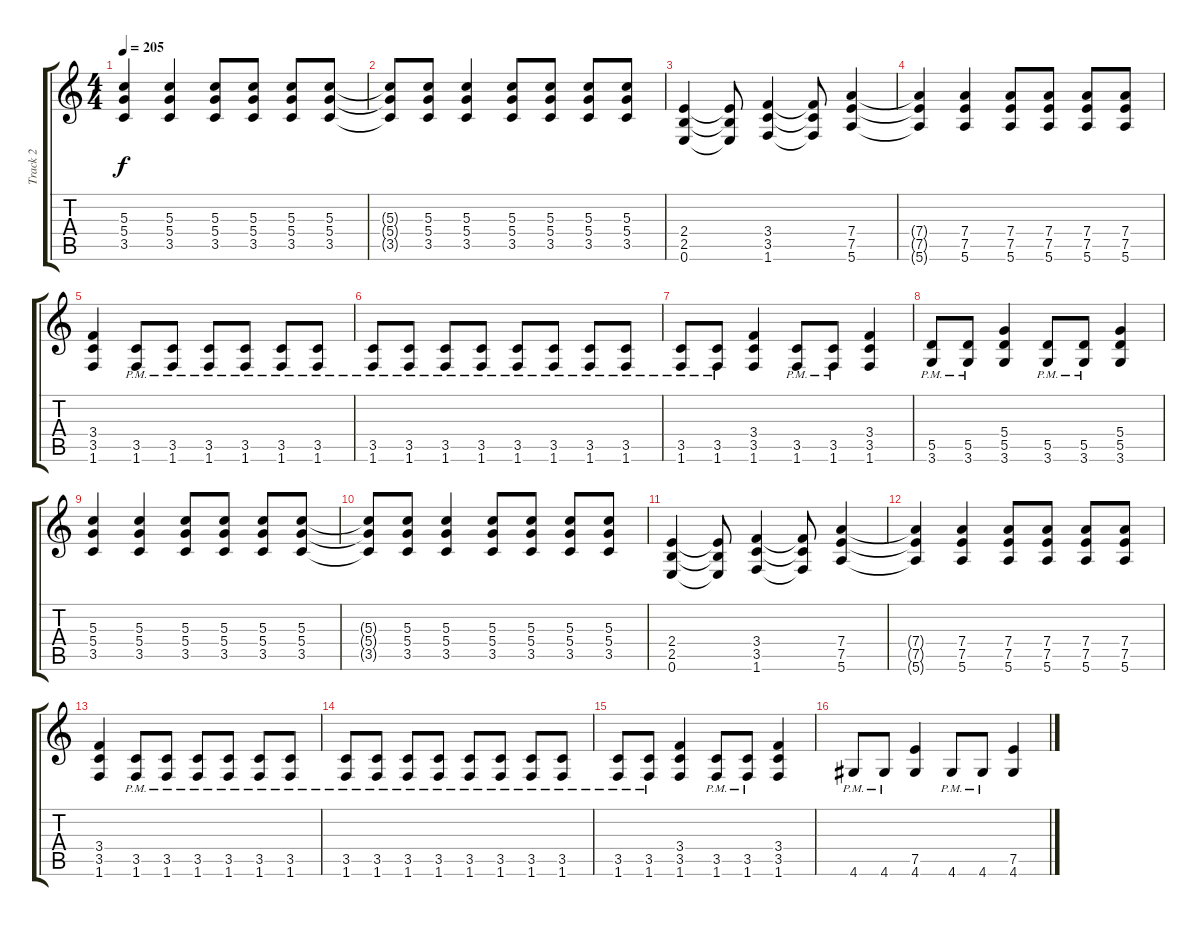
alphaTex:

\track ("Track 2" "Track 2") {instrument distortionguitar}
\staff {score tabs}
\tuning (E4 B3 G3 D3 A2 E2) {hide}
\ts (4 4)
\tempo 205
\clef g2
\ks c
(5.3 5.4 3.5).4{dy f} (5.3 5.4 3.5).4 (5.3 5.4 3.5).8 (5.3 5.4 3.5).8 (5.3 5.4 3.5).8 (5.3 5.4 3.5).8 |
(5.3{t} 5.4{t} 3.5{t}).8 (5.3 5.4 3.5).8 (5.3 5.4 3.5).4 (5.3 5.4 3.5).8 (5.3 5.4 3.5).8 (5.3 5.4 3.5).8 (5.3 5.4 3.5).8 |
(2.4 2.5 0.6).4 (2.4{t} 2.5{t} 0.6{t}).8 (3.4 3.5 1.6).4 (3.4{t} 3.5{t} 1.6{t}).8 (7.4 7.5 5.6).4 |
(7.4{t} 7.5{t} 5.6{t}).4 (7.4 7.5 5.6).4 (7.4 7.5 5.6).8 (7.4 7.5 5.6).8 (7.4 7.5 5.6).8 (7.4 7.5 5.6).8 |
(3.4 3.5 1.6).4 (3.5{pm} 1.6{pm}).8 (3.5{pm} 1.6{pm}).8 (3.5{pm} 1.6{pm}).8 (3.5{pm} 1.6{pm}).8 (3.5{pm} 1.6{pm}).8 (3.5{pm} 1.6{pm}).8 |
(3.5{pm} 1.6{pm}).8 (3.5{pm} 1.6{pm}).8 (3.5{pm} 1.6{pm}).8 (3.5{pm} 1.6{pm}).8 (3.5{pm} 1.6{pm}).8 (3.5{pm} 1.6{pm}).8 (3.5{pm} 1.6{pm}).8 (3.5{pm} 1.6{pm}).8 |
(3.5{pm} 1.6{pm}).8 (3.5{pm} 1.6{pm}).8 (3.4 3.5 1.6).4 (3.5{pm} 1.6{pm}).8 (3.5{pm} 1.6{pm}).8 (3.4 3.5 1.6).4 |
(5.5{pm} 3.6{pm}).8 (5.5{pm} 3.6{pm}).8 (5.4 5.5 3.6).4 (5.5{pm} 3.6{pm}).8 (5.5{pm} 3.6{pm}).8 (5.4 5.5 3.6).4 |
(5.3 5.4 3.5).4 (5.3 5.4 3.5).4 (5.3 5.4 3.5).8 (5.3 5.4 3.5).8 (5.3 5.4 3.5).8 (5.3 5.4 3.5).8 |
(5.3{t} 5.4{t} 3.5{t}).8 (5.3 5.4 3.5).8 (5.3 5.4 3.5).4 (5.3 5.4 3.5).8 (5.3 5.4 3.5).8 (5.3 5.4 3.5).8 (5.3 5.4 3.5).8 |
(2.4 2.5 0.6).4 (2.4{t} 2.5{t} 0.6{t}).8 (3.4 3.5 1.6).4 (3.4{t} 3.5{t} 1.6{t}).8 (7.4 7.5 5.6).4 |
(7.4{t} 7.5{t} 5.6{t}).4 (7.4 7.5 5.6).4 (7.4 7.5 5.6).8 (7.4 7.5 5.6).8 (7.4 7.5 5.6).8 (7.4 7.5 5.6).8 |
(3.4 3.5 1.6).4 (3.5{pm} 1.6{pm}).8 (3.5{pm} 1.6{pm}).8 (3.5{pm} 1.6{pm}).8 (3.5{pm} 1.6{pm}).8 (3.5{pm} 1.6{pm}).8 (3.5{pm} 1.6{pm}).8 |
(3.5{pm} 1.6{pm}).8 (3.5{pm} 1.6{pm}).8 (3.5{pm} 1.6{pm}).8 (3.5{pm} 1.6{pm}).8 (3.5{pm} 1.6{pm}).8 (3.5{pm} 1.6{pm}).8 (3.5{pm} 1.6{pm}).8 (3.5{pm} 1.6{pm}).8 |
(3.5{pm} 1.6{pm}).8 (3.5{pm} 1.6{pm}).8 (3.4 3.5 1.6).4 (3.5{pm} 1.6{pm}).8 (3.5{pm} 1.6{pm}).8 (3.4 3.5 1.6).4 |
4.6{pm}.8 4.6{pm}.8 (7.5 4.6).4 4.6{pm}.8 4.6{pm}.8 (7.5 4.6).4
